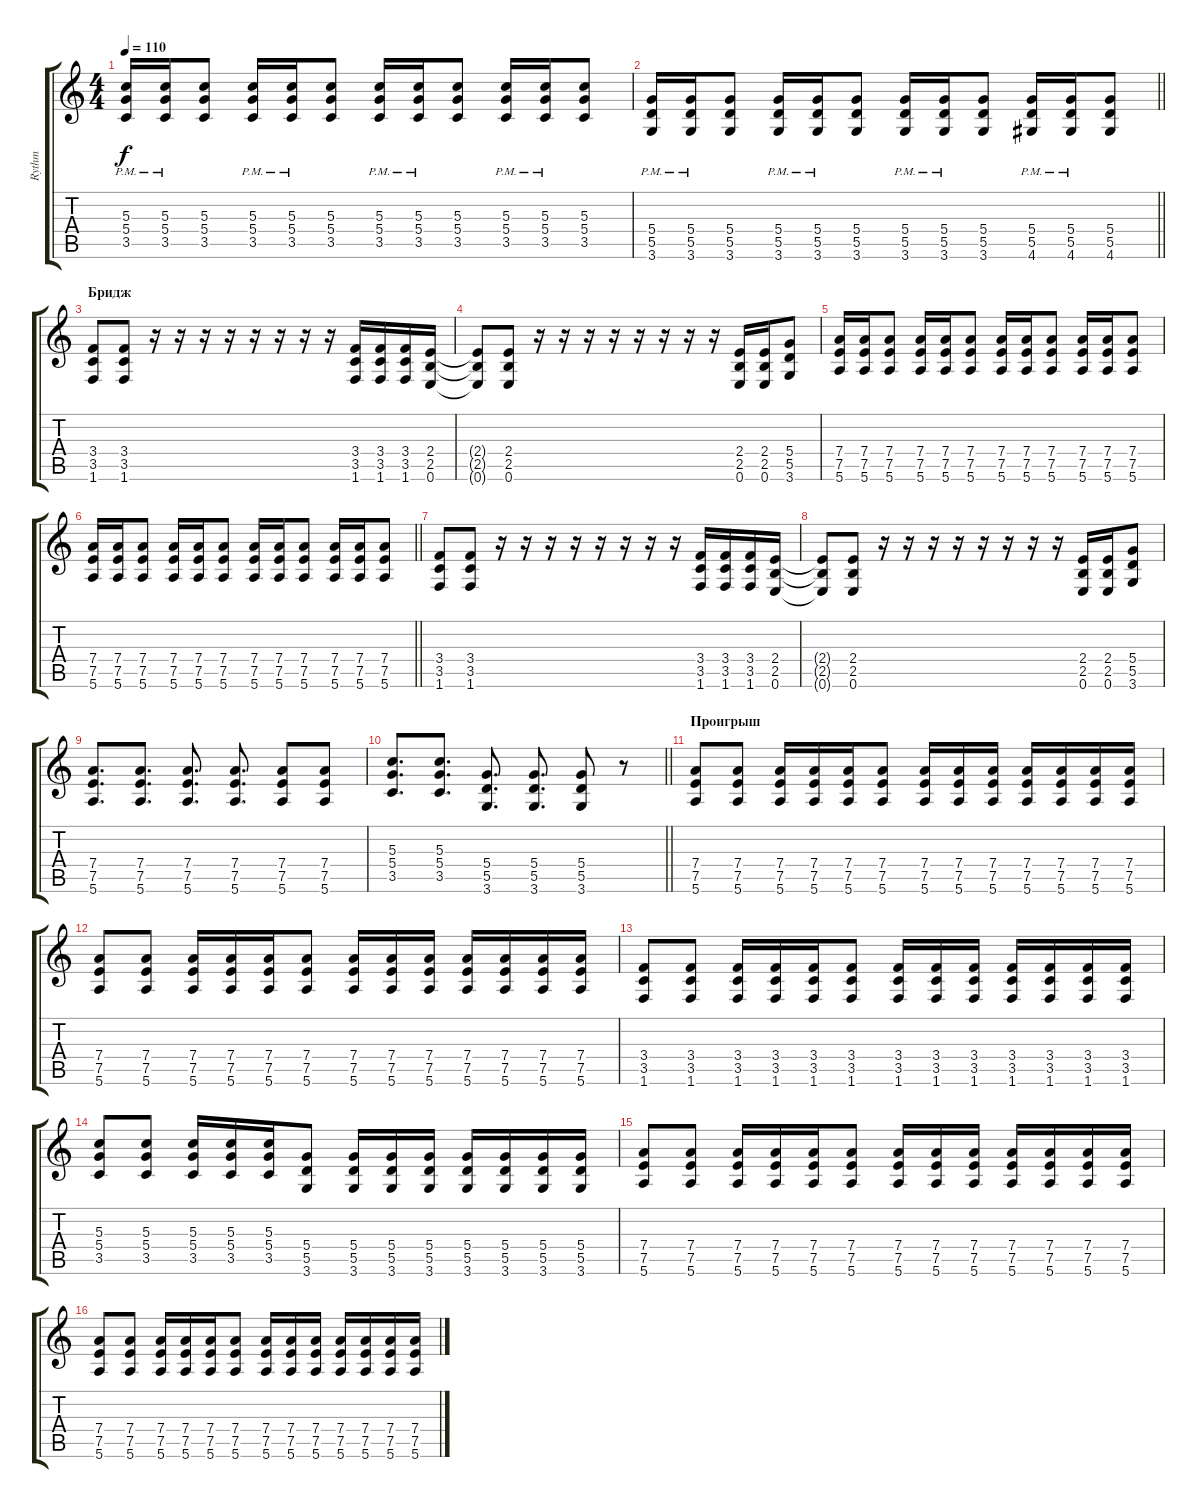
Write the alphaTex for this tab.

\track ("Rythm" "Rythm") {instrument distortionguitar}
\staff {score tabs}
\tuning (E4 B3 G3 D3 A2 E2) {hide}
\ts (4 4)
\tempo 110
\clef g2
\ks c
(5.3{pm} 5.4{pm} 3.5{pm}).16{dy f} (5.3{pm} 5.4{pm} 3.5{pm}).16 (5.3 5.4 3.5).8 (5.3{pm} 5.4{pm} 3.5{pm}).16 (5.3{pm} 5.4{pm} 3.5{pm}).16 (5.3 5.4 3.5).8 (5.3{pm} 5.4{pm} 3.5{pm}).16 (5.3{pm} 5.4{pm} 3.5{pm}).16 (5.3 5.4 3.5).8 (5.3{pm} 5.4{pm} 3.5{pm}).16 (5.3{pm} 5.4{pm} 3.5{pm}).16 (5.3 5.4 3.5).8 |
\barLineRight lightlight
(5.4{pm} 5.5{pm} 3.6{pm}).16 (5.4{pm} 5.5{pm} 3.6{pm}).16 (5.4 5.5 3.6).8 (5.4{pm} 5.5{pm} 3.6{pm}).16 (5.4{pm} 5.5{pm} 3.6{pm}).16 (5.4 5.5 3.6).8 (5.4{pm} 5.5{pm} 3.6{pm}).16 (5.4{pm} 5.5{pm} 3.6{pm}).16 (5.4 5.5 3.6).8 (5.4{pm} 5.5{pm} 4.6{pm}).16 (5.4{pm} 5.5{pm} 4.6{pm}).16 (5.4 5.5 4.6).8 |
\section ("" "Бридж")
(3.4 3.5 1.6).8 (3.4 3.5 1.6).8 r.16 r.16 r.16 r.16 r.16 r.16 r.16 r.16 (3.4 3.5 1.6).16 (3.4 3.5 1.6).16 (3.4 3.5 1.6).16 (2.4 2.5 0.6).16 |
(2.4{t} 2.5{t} 0.6{t}).8 (2.4 2.5 0.6).8 r.16 r.16 r.16 r.16 r.16 r.16 r.16 r.16 (2.4 2.5 0.6).16 (2.4 2.5 0.6).16 (5.4 5.5 3.6).8 |
(7.4 7.5 5.6).16 (7.4 7.5 5.6).16 (7.4 7.5 5.6).8 (7.4 7.5 5.6).16 (7.4 7.5 5.6).16 (7.4 7.5 5.6).8 (7.4 7.5 5.6).16 (7.4 7.5 5.6).16 (7.4 7.5 5.6).8 (7.4 7.5 5.6).16 (7.4 7.5 5.6).16 (7.4 7.5 5.6).8 |
\barLineRight lightlight
(7.4 7.5 5.6).16 (7.4 7.5 5.6).16 (7.4 7.5 5.6).8 (7.4 7.5 5.6).16 (7.4 7.5 5.6).16 (7.4 7.5 5.6).8 (7.4 7.5 5.6).16 (7.4 7.5 5.6).16 (7.4 7.5 5.6).8 (7.4 7.5 5.6).16 (7.4 7.5 5.6).16 (7.4 7.5 5.6).8 |
(3.4 3.5 1.6).8 (3.4 3.5 1.6).8 r.16 r.16 r.16 r.16 r.16 r.16 r.16 r.16 (3.4 3.5 1.6).16 (3.4 3.5 1.6).16 (3.4 3.5 1.6).16 (2.4 2.5 0.6).16 |
(2.4{t} 2.5{t} 0.6{t}).8 (2.4 2.5 0.6).8 r.16 r.16 r.16 r.16 r.16 r.16 r.16 r.16 (2.4 2.5 0.6).16 (2.4 2.5 0.6).16 (5.4 5.5 3.6).8 |
(7.4 7.5 5.6).8{d} (7.4 7.5 5.6).8{d} (7.4 7.5 5.6).8{d} (7.4 7.5 5.6).8{d} (7.4 7.5 5.6).8 (7.4 7.5 5.6).8 |
\barLineRight lightlight
(5.3 5.4 3.5).8{d} (5.3 5.4 3.5).8{d} (5.4 5.5 3.6).8{d} (5.4 5.5 3.6).8{d} (5.4 5.5 3.6).8 r.8 |
\section ("" "Проигрыш")
(7.4 7.5 5.6).8 (7.4 7.5 5.6).8 (7.4 7.5 5.6).16 (7.4 7.5 5.6).16 (7.4 7.5 5.6).16 (7.4 7.5 5.6).8 (7.4 7.5 5.6).16 (7.4 7.5 5.6).16 (7.4 7.5 5.6).16 (7.4 7.5 5.6).16 (7.4 7.5 5.6).16 (7.4 7.5 5.6).16 (7.4 7.5 5.6).16 |
(7.4 7.5 5.6).8 (7.4 7.5 5.6).8 (7.4 7.5 5.6).16 (7.4 7.5 5.6).16 (7.4 7.5 5.6).16 (7.4 7.5 5.6).8 (7.4 7.5 5.6).16 (7.4 7.5 5.6).16 (7.4 7.5 5.6).16 (7.4 7.5 5.6).16 (7.4 7.5 5.6).16 (7.4 7.5 5.6).16 (7.4 7.5 5.6).16 |
(3.4 3.5 1.6).8 (3.4 3.5 1.6).8 (3.4 3.5 1.6).16 (3.4 3.5 1.6).16 (3.4 3.5 1.6).16 (3.4 3.5 1.6).8 (3.4 3.5 1.6).16 (3.4 3.5 1.6).16 (3.4 3.5 1.6).16 (3.4 3.5 1.6).16 (3.4 3.5 1.6).16 (3.4 3.5 1.6).16 (3.4 3.5 1.6).16 |
(5.3 5.4 3.5).8 (5.3 5.4 3.5).8 (5.3 5.4 3.5).16 (5.3 5.4 3.5).16 (5.3 5.4 3.5).16 (5.4 5.5 3.6).8 (5.4 5.5 3.6).16 (5.4 5.5 3.6).16 (5.4 5.5 3.6).16 (5.4 5.5 3.6).16 (5.4 5.5 3.6).16 (5.4 5.5 3.6).16 (5.4 5.5 3.6).16 |
(7.4 7.5 5.6).8 (7.4 7.5 5.6).8 (7.4 7.5 5.6).16 (7.4 7.5 5.6).16 (7.4 7.5 5.6).16 (7.4 7.5 5.6).8 (7.4 7.5 5.6).16 (7.4 7.5 5.6).16 (7.4 7.5 5.6).16 (7.4 7.5 5.6).16 (7.4 7.5 5.6).16 (7.4 7.5 5.6).16 (7.4 7.5 5.6).16 |
(7.4 7.5 5.6).8 (7.4 7.5 5.6).8 (7.4 7.5 5.6).16 (7.4 7.5 5.6).16 (7.4 7.5 5.6).16 (7.4 7.5 5.6).8 (7.4 7.5 5.6).16 (7.4 7.5 5.6).16 (7.4 7.5 5.6).16 (7.4 7.5 5.6).16 (7.4 7.5 5.6).16 (7.4 7.5 5.6).16 (7.4 7.5 5.6).16
